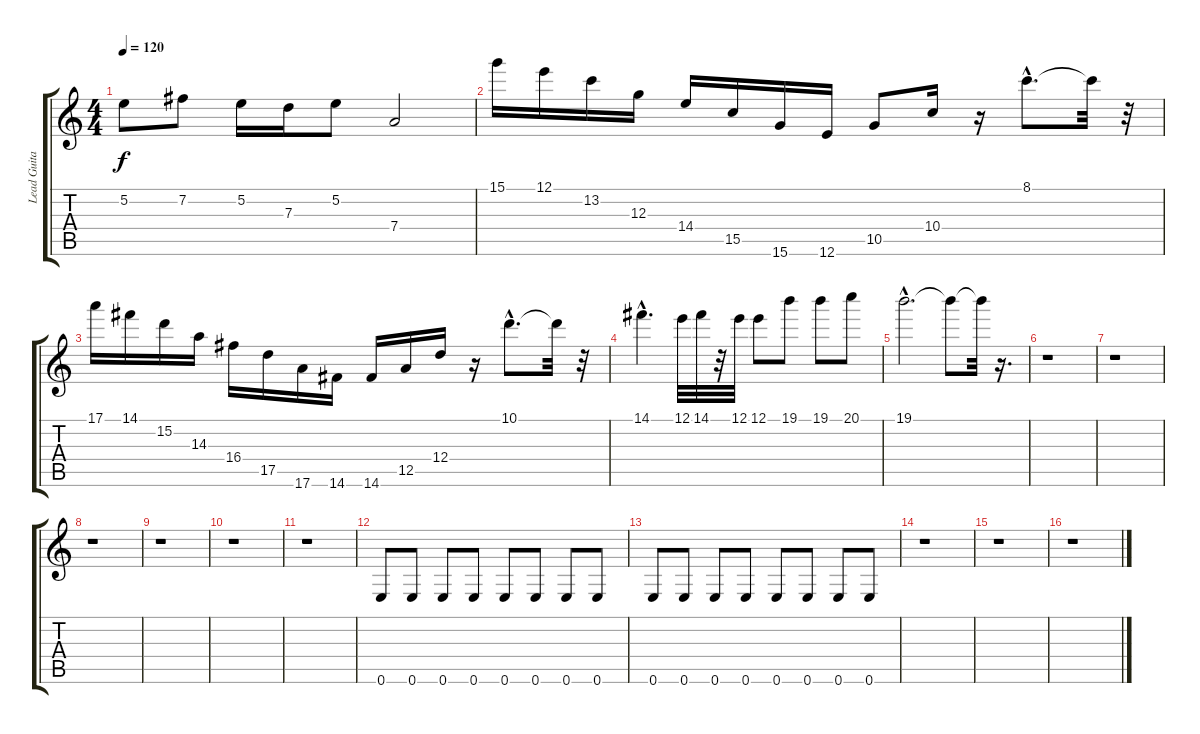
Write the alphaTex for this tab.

\track ("Lead Guitar 2 " "Lead Guita") {instrument distortionguitar}
\staff {score tabs}
\tuning (E4 B3 G3 D3 A2 E2) {hide}
\ts (4 4)
\tempo 120
\clef g2
\ks c
5.2.8{dy f} 7.2.8 5.2.16 7.3.16 5.2.8 7.4.2 |
15.1.16 12.1.16 13.2.16 12.3.16 14.4.16 15.5.16 15.6.16 12.6.16 10.5.8 10.4.16 r.16 8.1{hac}.8{d} 8.1{t}.32 r.32 |
17.1.16 14.1.16 15.2.16 14.3.16 16.4.16 17.5.16 17.6.16 14.6.16 14.6.16 12.5.16 12.4.16 r.16 10.1{hac}.8{d} 10.1{t}.32 r.32 |
14.1{hac}.4{d} 12.1.32 14.1.32 r.32 12.1.32 12.1.8 19.1.8 19.1.8 20.1.8 |
19.1{hac}.2{d} 19.1{t}.8 19.1{t}.32 r.16{d} |
r.1 |
r.1 |
r.1 |
r.1 |
r.1 |
r.1 |
0.6.8{instrument electricguitarmuted} 0.6.8 0.6.8 0.6.8 0.6.8 0.6.8 0.6.8 0.6.8 |
0.6.8 0.6.8 0.6.8 0.6.8 0.6.8 0.6.8 0.6.8 0.6.8 |
r.1 |
r.1 |
r.1
